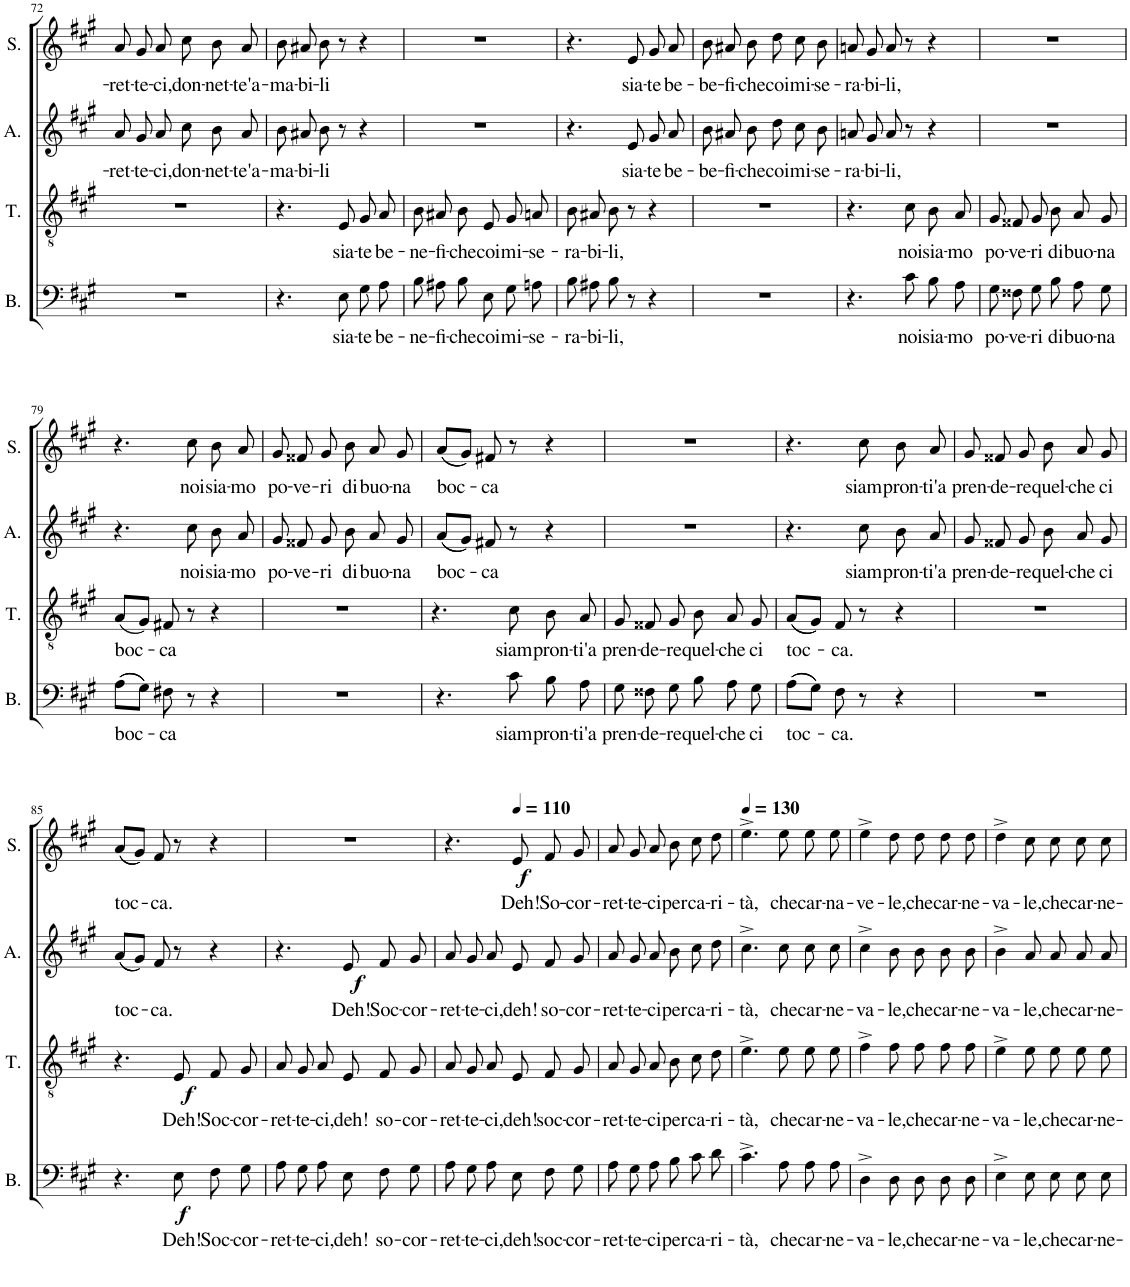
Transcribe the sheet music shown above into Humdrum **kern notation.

**kern	**text	**dynam	**kern	**text	**dynam	**kern	**text	**dynam	**kern	**text	**dynam
*part4	*part4	*part4	*part3	*part3	*part3	*part2	*part2	*part2	*part1	*part1	*part1
*staff4	*staff4	*staff4	*staff3	*staff3	*staff3	*staff2	*staff2	*staff2	*staff1	*staff1	*staff1
*I"Bass	*	*	*I"Tenor	*	*	*I"Alto	*	*	*I"Soprano	*	*
*I'B.	*	*	*I'T.	*	*	*I'A.	*	*	*I'S.	*	*
!!LO:PB:g=z
*clefF4	*	*	*clefGv2	*	*	*clefG2	*	*	*clefG2	*	*
*k[f#c#g#]	*	*	*k[f#c#g#]	*	*	*k[f#c#g#]	*	*	*k[f#c#g#]	*	*
*M3/4	*	*	*M3/4	*	*	*M3/4	*	*	*M3/4	*	*
=72	=72	=72	=72	=72	=72	=72	=72	=72	=72	=72	=72
!	!	!	!	!	!	!	!LO:LY:b	!	!	!LO:LY:b	!
2.r	.	.	2.r	.	.	8a/	-ret-	.	8a/	-ret-	.
!	!	!	!	!	!	!	!LO:LY:b	!	!	!LO:LY:b	!
.	.	.	.	.	.	8g#/	-te-	.	8g#/	-te-	.
!	!	!	!	!	!	!	!LO:LY:b	!	!	!LO:LY:b	!
.	.	.	.	.	.	8a/	-ci,	.	8a/	-ci,	.
!	!	!	!	!	!	!	!LO:LY:b	!	!	!LO:LY:b	!
.	.	.	.	.	.	8cc#\	don-	.	8cc#\	don-	.
!	!	!	!	!	!	!	!LO:LY:b	!	!	!LO:LY:b	!
.	.	.	.	.	.	8b\	-net-	.	8b\	-net-	.
!	!	!	!	!	!	!	!LO:LY:b	!	!	!LO:LY:b	!
.	.	.	.	.	.	8a/	-te'a-	.	8a/	-te'a-	.
=73	=73	=73	=73	=73	=73	=73	=73	=73	=73	=73	=73
!	!	!	!	!	!	!	!LO:LY:b	!	!	!LO:LY:b	!
4.r	.	.	4.r	.	.	8b\	-ma-	.	8b\	-ma-	.
!	!	!	!	!	!	!	!LO:LY:b	!	!	!LO:LY:b	!
.	.	.	.	.	.	8a#X/	-bi-	.	8a#X/	-bi-	.
!	!	!	!	!	!	!	!LO:LY:b	!	!	!LO:LY:b	!
.	.	.	.	.	.	8b\	-li	.	8b\	-li	.
!	!LO:LY:b	!	!	!LO:LY:b	!	!	!	!	!	!	!
8E\	sia-	.	8E/	sia-	.	8r	.	.	8r	.	.
!	!LO:LY:b	!	!	!LO:LY:b	!	!	!	!	!	!	!
8G#\	-te	.	8G#/	-te	.	4r	.	.	4r	.	.
!	!LO:LY:b	!	!	!LO:LY:b	!	!	!	!	!	!	!
8A\	be-	.	8A/	be-	.	.	.	.	.	.	.
=74	=74	=74	=74	=74	=74	=74	=74	=74	=74	=74	=74
!	!LO:LY:b	!	!	!LO:LY:b	!	!	!	!	!	!	!
8B\	-ne-	.	8B\	-ne-	.	2.r	.	.	2.r	.	.
!	!LO:LY:b	!	!	!LO:LY:b	!	!	!	!	!	!	!
8A#X\	-fi-	.	8A#X/	-fi-	.	.	.	.	.	.	.
!	!LO:LY:b	!	!	!LO:LY:b	!	!	!	!	!	!	!
8B\	-che	.	8B\	-che	.	.	.	.	.	.	.
!	!LO:LY:b	!	!	!LO:LY:b	!	!	!	!	!	!	!
8E\	coi	.	8E/	coi	.	.	.	.	.	.	.
!	!LO:LY:b	!	!	!LO:LY:b	!	!	!	!	!	!	!
8G#\	mi-	.	8G#/	mi-	.	.	.	.	.	.	.
!	!LO:LY:b	!	!	!LO:LY:b	!	!	!	!	!	!	!
8An\	-se-	.	8An/	-se-	.	.	.	.	.	.	.
=75	=75	=75	=75	=75	=75	=75	=75	=75	=75	=75	=75
!	!LO:LY:b	!	!	!LO:LY:b	!	!	!	!	!	!	!
8B\	-ra-	.	8B\	-ra-	.	4.r	.	.	4.r	.	.
!	!LO:LY:b	!	!	!LO:LY:b	!	!	!	!	!	!	!
8A#X\	-bi-	.	8A#X/	-bi-	.	.	.	.	.	.	.
!	!LO:LY:b	!	!	!LO:LY:b	!	!	!	!	!	!	!
8B\	-li,	.	8B\	-li,	.	.	.	.	.	.	.
!	!	!	!	!	!	!	!LO:LY:b	!	!	!LO:LY:b	!
8r	.	.	8r	.	.	8e/	sia-	.	8e/	sia-	.
!	!	!	!	!	!	!	!LO:LY:b	!	!	!LO:LY:b	!
4r	.	.	4r	.	.	8g#/	-te	.	8g#/	-te	.
!	!	!	!	!	!	!	!LO:LY:b	!	!	!LO:LY:b	!
.	.	.	.	.	.	8a/	be-	.	8a/	be-	.
=76	=76	=76	=76	=76	=76	=76	=76	=76	=76	=76	=76
!	!	!	!	!	!	!	!LO:LY:b	!	!	!LO:LY:b	!
2.r	.	.	2.r	.	.	8b\	-be-	.	8b\	-be-	.
!	!	!	!	!	!	!	!LO:LY:b	!	!	!LO:LY:b	!
.	.	.	.	.	.	8a#X/	-fi-	.	8a#X/	-fi-	.
!	!	!	!	!	!	!	!LO:LY:b	!	!	!LO:LY:b	!
.	.	.	.	.	.	8b\	-che	.	8b\	-che	.
!	!	!	!	!	!	!	!LO:LY:b	!	!	!LO:LY:b	!
.	.	.	.	.	.	8dd\	coi	.	8dd\	coi	.
!	!	!	!	!	!	!	!LO:LY:b	!	!	!LO:LY:b	!
.	.	.	.	.	.	8cc#\	mi-	.	8cc#\	mi-	.
!	!	!	!	!	!	!	!LO:LY:b	!	!	!LO:LY:b	!
.	.	.	.	.	.	8b\	-se-	.	8b\	-se-	.
=77	=77	=77	=77	=77	=77	=77	=77	=77	=77	=77	=77
!	!	!	!	!	!	!	!LO:LY:b	!	!	!LO:LY:b	!
4.r	.	.	4.r	.	.	8an/	-ra-	.	8an/	-ra-	.
!	!	!	!	!	!	!	!LO:LY:b	!	!	!LO:LY:b	!
.	.	.	.	.	.	8g#/	-bi-	.	8g#/	-bi-	.
!	!	!	!	!	!	!	!LO:LY:b	!	!	!LO:LY:b	!
.	.	.	.	.	.	8a/	-li,	.	8a/	-li,	.
!	!LO:LY:b	!	!	!LO:LY:b	!	!	!	!	!	!	!
8c#\	noi	.	8c#\	noi	.	8r	.	.	8r	.	.
!	!LO:LY:b	!	!	!LO:LY:b	!	!	!	!	!	!	!
8B\	sia-	.	8B\	sia-	.	4r	.	.	4r	.	.
!	!LO:LY:b	!	!	!LO:LY:b	!	!	!	!	!	!	!
8A\	-mo	.	8A/	-mo	.	.	.	.	.	.	.
=78	=78	=78	=78	=78	=78	=78	=78	=78	=78	=78	=78
!	!LO:LY:b	!	!	!LO:LY:b	!	!	!	!	!	!	!
8G#\	po-	.	8G#/	po-	.	2.r	.	.	2.r	.	.
!	!LO:LY:b	!	!	!LO:LY:b	!	!	!	!	!	!	!
8F##X\	-ve-	.	8F##X/	-ve-	.	.	.	.	.	.	.
!	!LO:LY:b	!	!	!LO:LY:b	!	!	!	!	!	!	!
8G#\	-ri	.	8G#/	-ri	.	.	.	.	.	.	.
!	!LO:LY:b	!	!	!LO:LY:b	!	!	!	!	!	!	!
8B\	di	.	8B\	di	.	.	.	.	.	.	.
!	!LO:LY:b	!	!	!LO:LY:b	!	!	!	!	!	!	!
8A\	buo-	.	8A/	buo-	.	.	.	.	.	.	.
!	!LO:LY:b	!	!	!LO:LY:b	!	!	!	!	!	!	!
8G#\	-na	.	8G#/	-na	.	.	.	.	.	.	.
!!LO:LB:g=z
=79	=79	=79	=79	=79	=79	=79	=79	=79	=79	=79	=79
!	!LO:LY:b	!	!	!LO:LY:b	!	!	!	!	!	!	!
((8A\L	boc-	.	(8A/L	boc-	.	4.r	.	.	4.r	.	.
8G#\J))	.	.	8G#/J)	.	.	.	.	.	.	.	.
!	!LO:LY:b	!	!	!LO:LY:b	!	!	!	!	!	!	!
8F#X\	ca	.	8F#X/	ca	.	.	.	.	.	.	.
!	!	!	!	!	!	!	!LO:LY:b	!	!	!LO:LY:b	!
8r	.	.	8r	.	.	8cc#\	noi	.	8cc#\	noi	.
!	!	!	!	!	!	!	!LO:LY:b	!	!	!LO:LY:b	!
4r	.	.	4r	.	.	8b\	sia-	.	8b\	sia-	.
!	!	!	!	!	!	!	!LO:LY:b	!	!	!LO:LY:b	!
.	.	.	.	.	.	8a/	-mo	.	8a/	-mo	.
=80	=80	=80	=80	=80	=80	=80	=80	=80	=80	=80	=80
!	!	!	!	!	!	!	!LO:LY:b	!	!	!LO:LY:b	!
2.r	.	.	2.r	.	.	8g#/	po-	.	8g#/	po-	.
!	!	!	!	!	!	!	!LO:LY:b	!	!	!LO:LY:b	!
.	.	.	.	.	.	8f##X/	-ve-	.	8f##X/	-ve-	.
!	!	!	!	!	!	!	!LO:LY:b	!	!	!LO:LY:b	!
.	.	.	.	.	.	8g#/	-ri	.	8g#/	-ri	.
!	!	!	!	!	!	!	!LO:LY:b	!	!	!LO:LY:b	!
.	.	.	.	.	.	8b\	di	.	8b\	di	.
!	!	!	!	!	!	!	!LO:LY:b	!	!	!LO:LY:b	!
.	.	.	.	.	.	8a/	buo-	.	8a/	buo-	.
!	!	!	!	!	!	!	!LO:LY:b	!	!	!LO:LY:b	!
.	.	.	.	.	.	8g#/	-na	.	8g#/	-na	.
=81	=81	=81	=81	=81	=81	=81	=81	=81	=81	=81	=81
!	!	!	!	!	!	!	!LO:LY:b	!	!	!LO:LY:b	!
4.r	.	.	4.r	.	.	((8a/L	boc-	.	((8a/L	boc-	.
.	.	.	.	.	.	8g#/J))	.	.	8g#/J))	.	.
!	!	!	!	!	!	!	!LO:LY:b	!	!	!LO:LY:b	!
.	.	.	.	.	.	8f#X/	ca	.	8f#X/	ca	.
!	!LO:LY:b	!	!	!LO:LY:b	!	!	!	!	!	!	!
8c#\	siam	.	8c#\	siam	.	8r	.	.	8r	.	.
!	!LO:LY:b	!	!	!LO:LY:b	!	!	!	!	!	!	!
8B\	pron-	.	8B\	pron-	.	4r	.	.	4r	.	.
!	!LO:LY:b	!	!	!LO:LY:b	!	!	!	!	!	!	!
8A\	-ti'a	.	8A/	-ti'a	.	.	.	.	.	.	.
=82	=82	=82	=82	=82	=82	=82	=82	=82	=82	=82	=82
!	!LO:LY:b	!	!	!LO:LY:b	!	!	!	!	!	!	!
8G#\	pren-	.	8G#/	pren-	.	2.r	.	.	2.r	.	.
!	!LO:LY:b	!	!	!LO:LY:b	!	!	!	!	!	!	!
8F##X\	-de-	.	8F##X/	-de-	.	.	.	.	.	.	.
!	!LO:LY:b	!	!	!LO:LY:b	!	!	!	!	!	!	!
8G#\	-re	.	8G#/	-re	.	.	.	.	.	.	.
!	!LO:LY:b	!	!	!LO:LY:b	!	!	!	!	!	!	!
8B\	quel-	.	8B\	quel-	.	.	.	.	.	.	.
!	!LO:LY:b	!	!	!LO:LY:b	!	!	!	!	!	!	!
8A\	-che	.	8A/	-che	.	.	.	.	.	.	.
!	!LO:LY:b	!	!	!LO:LY:b	!	!	!	!	!	!	!
8G#\	ci	.	8G#/	ci	.	.	.	.	.	.	.
=83	=83	=83	=83	=83	=83	=83	=83	=83	=83	=83	=83
!	!LO:LY:b	!	!	!LO:LY:b	!	!	!	!	!	!	!
((8A\L	toc-	.	((8A/L	toc-	.	4.r	.	.	4.r	.	.
8G#\J))	.	.	8G#/J))	.	.	.	.	.	.	.	.
!	!LO:LY:b	!	!	!LO:LY:b	!	!	!	!	!	!	!
8F#\	ca.	.	8F#/	ca.	.	.	.	.	.	.	.
!	!	!	!	!	!	!	!LO:LY:b	!	!	!LO:LY:b	!
8r	.	.	8r	.	.	8cc#\	siam	.	8cc#\	siam	.
!	!	!	!	!	!	!	!LO:LY:b	!	!	!LO:LY:b	!
4r	.	.	4r	.	.	8b\	pron-	.	8b\	pron-	.
!	!	!	!	!	!	!	!LO:LY:b	!	!	!LO:LY:b	!
.	.	.	.	.	.	8a/	-ti'a	.	8a/	-ti'a	.
=84	=84	=84	=84	=84	=84	=84	=84	=84	=84	=84	=84
!	!	!	!	!	!	!	!LO:LY:b	!	!	!LO:LY:b	!
2.r	.	.	2.r	.	.	8g#/	pren-	.	8g#/	pren-	.
!	!	!	!	!	!	!	!LO:LY:b	!	!	!LO:LY:b	!
.	.	.	.	.	.	8f##X/	-de-	.	8f##X/	-de-	.
!	!	!	!	!	!	!	!LO:LY:b	!	!	!LO:LY:b	!
.	.	.	.	.	.	8g#/	-re	.	8g#/	-re	.
!	!	!	!	!	!	!	!LO:LY:b	!	!	!LO:LY:b	!
.	.	.	.	.	.	8b\	quel-	.	8b\	quel-	.
!	!	!	!	!	!	!	!LO:LY:b	!	!	!LO:LY:b	!
.	.	.	.	.	.	8a/	-che	.	8a/	-che	.
!	!	!	!	!	!	!	!LO:LY:b	!	!	!LO:LY:b	!
.	.	.	.	.	.	8g#/	ci	.	8g#/	ci	.
!!LO:LB:g=z
=85	=85	=85	=85	=85	=85	=85	=85	=85	=85	=85	=85
!	!	!	!	!	!	!	!LO:LY:b	!	!	!LO:LY:b	!
4.r	.	.	4.r	.	.	((8a/L	toc-	.	((8a/L	toc-	.
.	.	.	.	.	.	8g#/J))	.	.	8g#/J))	.	.
!	!	!	!	!	!	!	!LO:LY:b	!	!	!LO:LY:b	!
.	.	.	.	.	.	8f#/	ca.	.	8f#/	ca.	.
!	!LO:LY:b	!LO:DY:b	!	!LO:LY:b	!LO:DY:b	!	!	!	!	!	!
8E\	Deh!	f	8E/	Deh!	f	8r	.	.	8r	.	.
!	!LO:LY:b	!	!	!LO:LY:b	!	!	!	!	!	!	!
8F#\	Soc-	.	8F#/	Soc-	.	4r	.	.	4r	.	.
!	!LO:LY:b	!	!	!LO:LY:b	!	!	!	!	!	!	!
8G#\	-cor-	.	8G#/	-cor-	.	.	.	.	.	.	.
=86	=86	=86	=86	=86	=86	=86	=86	=86	=86	=86	=86
!	!LO:LY:b	!	!	!LO:LY:b	!	!	!	!	!	!	!
8A\	-ret-	.	8A/	-ret-	.	4.r	.	.	2.r	.	.
!	!LO:LY:b	!	!	!LO:LY:b	!	!	!	!	!	!	!
8G#\	-te-	.	8G#/	-te-	.	.	.	.	.	.	.
!	!LO:LY:b	!	!	!LO:LY:b	!	!	!	!	!	!	!
8A\	-ci,	.	8A/	-ci,	.	.	.	.	.	.	.
!	!LO:LY:b	!	!	!LO:LY:b	!	!	!LO:LY:b	!LO:DY:b	!	!	!
8E\	deh!	.	8E/	deh!	.	8e/	Deh!	f	.	.	.
!	!LO:LY:b	!	!	!LO:LY:b	!	!	!LO:LY:b	!	!	!	!
8F#\	so-	.	8F#/	so-	.	8f#/	Soc-	.	.	.	.
!	!LO:LY:b	!	!	!LO:LY:b	!	!	!LO:LY:b	!	!	!	!
8G#\	-cor-	.	8G#/	-cor-	.	8g#/	-cor-	.	.	.	.
=87	=87	=87	=87	=87	=87	=87	=87	=87	=87	=87	=87
!	!LO:LY:b	!	!	!LO:LY:b	!	!	!LO:LY:b	!	!	!	!
8A\	-ret-	.	8A/	-ret-	.	8a/	-ret-	.	4.r	.	.
!	!LO:LY:b	!	!	!LO:LY:b	!	!	!LO:LY:b	!	!	!	!
8G#\	-te-	.	8G#/	-te-	.	8g#/	-te-	.	.	.	.
!	!LO:LY:b	!	!	!LO:LY:b	!	!	!LO:LY:b	!	!	!	!
8A\	-ci,	.	8A/	-ci,	.	8a/	-ci,	.	.	.	.
*	*	*	*	*	*	*	*	*	*MM110	*	*
!	!LO:LY:b	!	!	!LO:LY:b	!	!	!LO:LY:b	!	!	!LO:LY:b	!LO:DY:b
8E\	deh!	.	8E/	deh!	.	8e/	deh!	.	8e/	Deh!	f
!	!LO:LY:b	!	!	!LO:LY:b	!	!	!LO:LY:b	!	!	!LO:LY:b	!
8F#\	soc-	.	8F#/	soc-	.	8f#/	so-	.	8f#/	So-	.
!	!LO:LY:b	!	!	!LO:LY:b	!	!	!LO:LY:b	!	!	!LO:LY:b	!
8G#\	-cor-	.	8G#/	-cor-	.	8g#/	-cor-	.	8g#/	-cor-	.
=88	=88	=88	=88	=88	=88	=88	=88	=88	=88	=88	=88
!	!LO:LY:b	!	!	!LO:LY:b	!	!	!LO:LY:b	!	!	!LO:LY:b	!
8A\	-ret-	.	8A/	-ret-	.	8a/	-ret-	.	8a/	-ret-	.
!	!LO:LY:b	!	!	!LO:LY:b	!	!	!LO:LY:b	!	!	!LO:LY:b	!
8G#\	-te-	.	8G#/	-te-	.	8g#/	-te-	.	8g#/	-te-	.
!	!LO:LY:b	!	!	!LO:LY:b	!	!	!LO:LY:b	!	!	!LO:LY:b	!
8A\	-ci	.	8A/	-ci	.	8a/	-ci	.	8a/	-ci	.
!	!LO:LY:b	!	!	!LO:LY:b	!	!	!LO:LY:b	!	!	!LO:LY:b	!
8B\	per	.	8B\	per	.	8b\	per	.	8b\	per	.
!	!LO:LY:b	!	!	!LO:LY:b	!	!	!LO:LY:b	!	!	!LO:LY:b	!
8c#\	ca-	.	8c#\	ca-	.	8cc#\	ca-	.	8cc#\	ca-	.
!	!LO:LY:b	!	!	!LO:LY:b	!	!	!LO:LY:b	!	!	!LO:LY:b	!
8d\	-ri-	.	8d\	-ri-	.	8dd\	-ri-	.	8dd\	-ri-	.
=89	=89	=89	=89	=89	=89	=89	=89	=89	=89	=89	=89
*	*	*	*	*	*	*	*	*	*MM130	*	*
!	!LO:LY:b	!	!	!LO:LY:b	!	!	!LO:LY:b	!	!	!LO:LY:b	!
4.c#^\	-tà,	.	4.e^\	-tà,	.	4.cc#^\	-tà,	.	4.ee^\	-tà,	.
!	!LO:LY:b	!	!	!LO:LY:b	!	!	!LO:LY:b	!	!	!LO:LY:b	!
8A\	che	.	8e\	che	.	8cc#\	che	.	8ee\	che	.
!	!LO:LY:b	!	!	!LO:LY:b	!	!	!LO:LY:b	!	!	!LO:LY:b	!
8A\	car-	.	8e\	car-	.	8cc#\	car-	.	8ee\	car-	.
!	!LO:LY:b	!	!	!LO:LY:b	!	!	!LO:LY:b	!	!	!LO:LY:b	!
8A\	-ne-	.	8e\	-ne-	.	8cc#\	-ne-	.	8ee\	-na-	.
=90	=90	=90	=90	=90	=90	=90	=90	=90	=90	=90	=90
!	!LO:LY:b	!	!	!LO:LY:b	!	!	!LO:LY:b	!	!	!LO:LY:b	!
4D^\	-va-	.	4f#^\	-va-	.	4cc#^\	-va-	.	4ee^\	-ve-	.
!	!LO:LY:b	!	!	!LO:LY:b	!	!	!LO:LY:b	!	!	!LO:LY:b	!
8D\	-le,	.	8f#\	-le,	.	8b\	-le,	.	8dd\	-le,	.
!	!LO:LY:b	!	!	!LO:LY:b	!	!	!LO:LY:b	!	!	!LO:LY:b	!
8D\	che	.	8f#\	che	.	8b\	che	.	8dd\	che	.
!	!LO:LY:b	!	!	!LO:LY:b	!	!	!LO:LY:b	!	!	!LO:LY:b	!
8D\	car-	.	8f#\	car-	.	8b\	car-	.	8dd\	car-	.
!	!LO:LY:b	!	!	!LO:LY:b	!	!	!LO:LY:b	!	!	!LO:LY:b	!
8D\	-ne-	.	8f#\	-ne-	.	8b\	-ne-	.	8dd\	-ne-	.
=91	=91	=91	=91	=91	=91	=91	=91	=91	=91	=91	=91
!	!LO:LY:b	!	!	!LO:LY:b	!	!	!LO:LY:b	!	!	!LO:LY:b	!
4E^\	-va-	.	4e^\	-va-	.	4b^\	-va-	.	4dd^\	-va-	.
!	!LO:LY:b	!	!	!LO:LY:b	!	!	!LO:LY:b	!	!	!LO:LY:b	!
8E\	-le,	.	8e\	-le,	.	8a/	-le,	.	8cc#\	-le,	.
!	!LO:LY:b	!	!	!LO:LY:b	!	!	!LO:LY:b	!	!	!LO:LY:b	!
8E\	che	.	8e\	che	.	8a/	che	.	8cc#\	che	.
!	!LO:LY:b	!	!	!LO:LY:b	!	!	!LO:LY:b	!	!	!LO:LY:b	!
8E\	car-	.	8e\	car-	.	8a/	car-	.	8cc#\	car-	.
!	!LO:LY:b	!	!	!LO:LY:b	!	!	!LO:LY:b	!	!	!LO:LY:b	!
8E\	-ne-	.	8e\	-ne-	.	8a/	-ne-	.	8cc#\	-ne-	.
=	=	=	=	=	=	=	=	=	=	=	=
*-	*-	*-	*-	*-	*-	*-	*-	*-	*-	*-	*-
